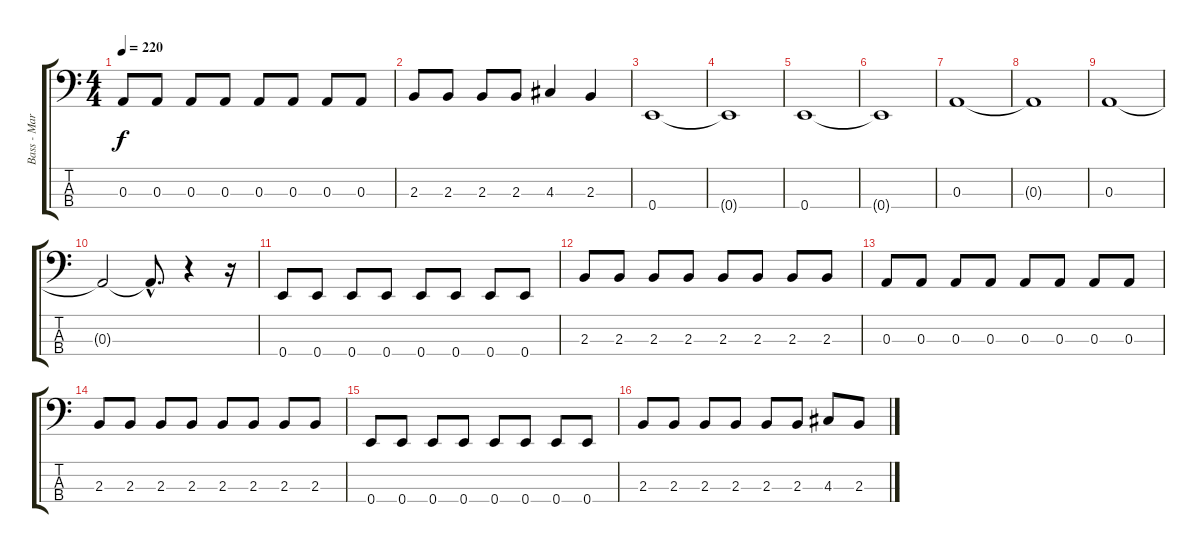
\track ("Bass - Mark Allan Hoppus" "Bass - Mar") {instrument electricbasspick}
\staff {score tabs}
\tuning (G2 D2 A1 E1) {hide}
\ts (4 4)
\tempo 220
\clef f4
\ks c
0.3.8{dy f} 0.3.8 0.3.8 0.3.8 0.3.8 0.3.8 0.3.8 0.3.8 |
2.3.8 2.3.8 2.3.8 2.3.8 4.3.4 2.3.4 |
0.4.1 |
0.4{t}.1 |
0.4.1 |
0.4{t}.1 |
0.3.1 |
0.3{t}.1 |
0.3.1 |
0.3{t}.2 0.3{hac t}.8{d} r.4 r.16 |
0.4.8 0.4.8 0.4.8 0.4.8 0.4.8 0.4.8 0.4.8 0.4.8 |
2.3.8 2.3.8 2.3.8 2.3.8 2.3.8 2.3.8 2.3.8 2.3.8 |
0.3.8 0.3.8 0.3.8 0.3.8 0.3.8 0.3.8 0.3.8 0.3.8 |
2.3.8 2.3.8 2.3.8 2.3.8 2.3.8 2.3.8 2.3.8 2.3.8 |
0.4.8 0.4.8 0.4.8 0.4.8 0.4.8 0.4.8 0.4.8 0.4.8 |
2.3.8 2.3.8 2.3.8 2.3.8 2.3.8 2.3.8 4.3.8 2.3.8
